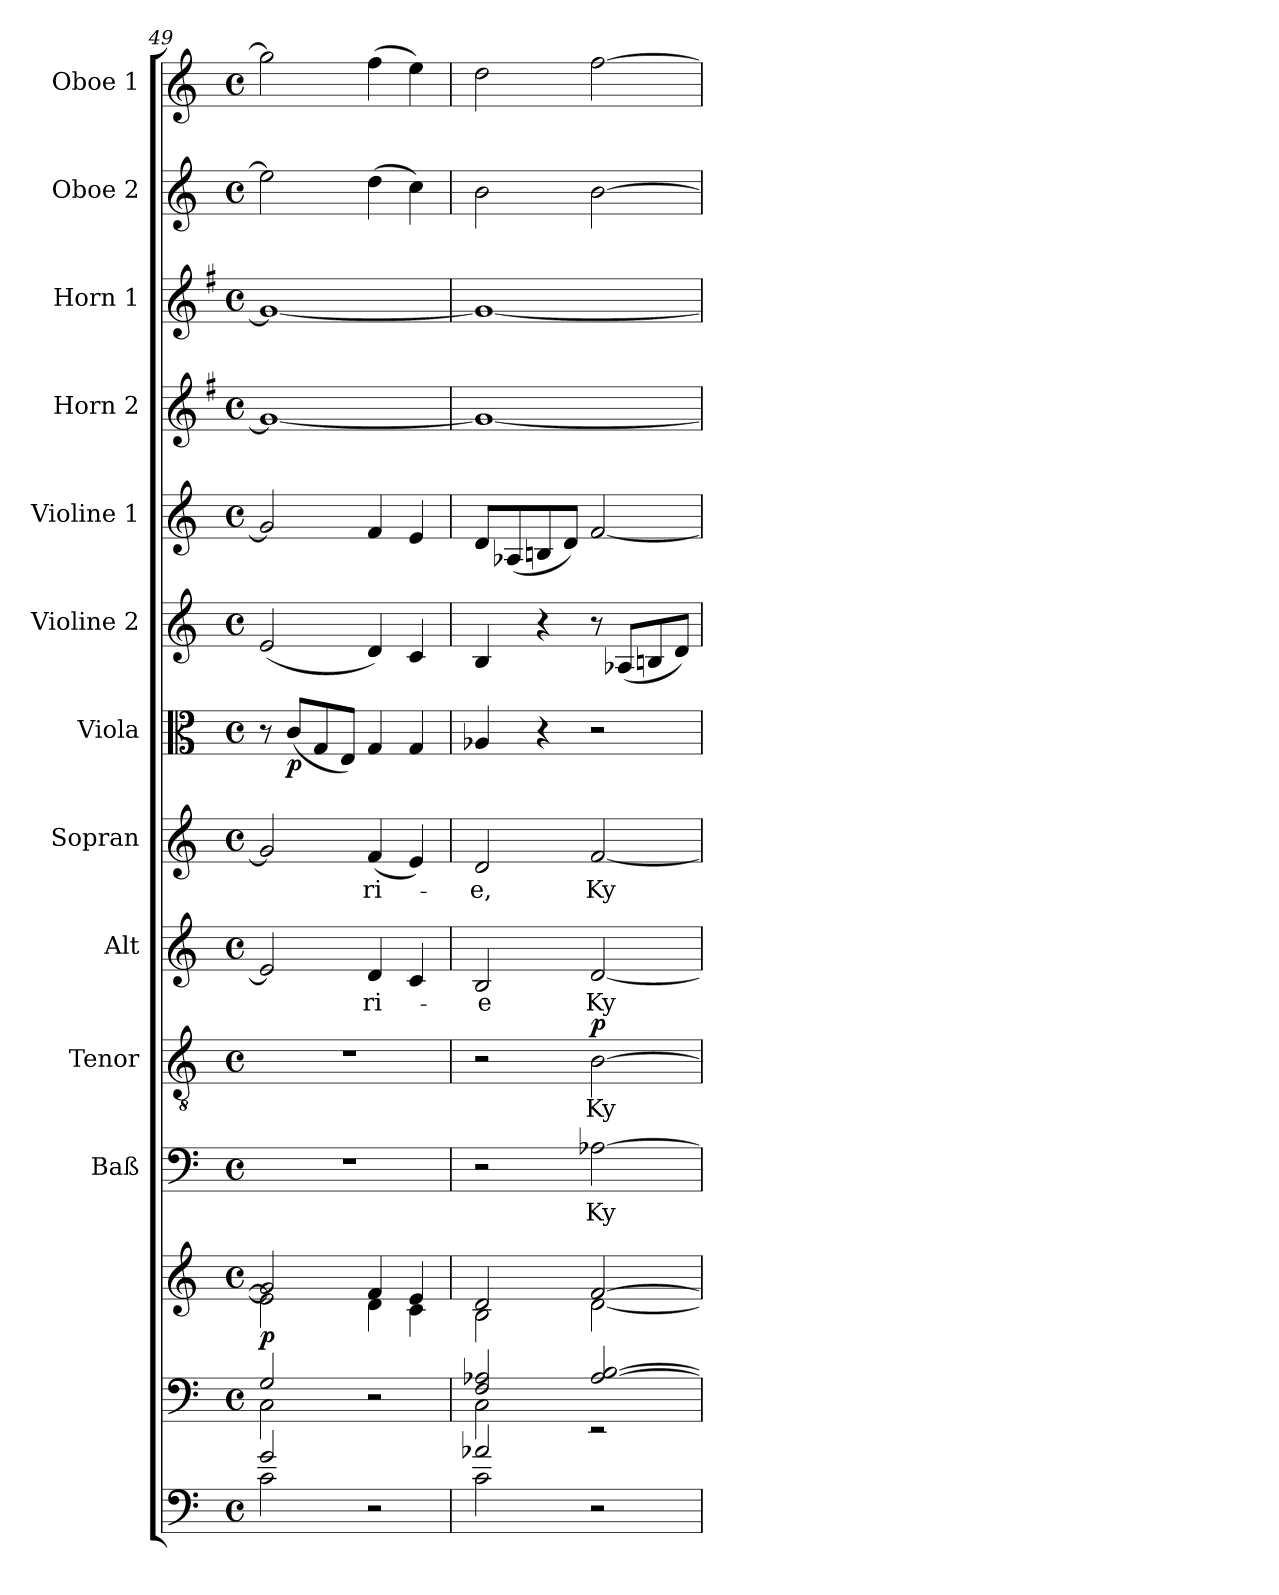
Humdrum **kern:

**kern	**kern	**kern	**dynam	**kern	**text	**kern	**text	**dynam	**kern	**text	**kern	**text	**kern	**dynam	**kern	**kern	**kern	**kern	**kern	**kern
*part13	*part12	*part12	*part12	*part11	*part11	*part10	*part10	*part10	*part9	*part9	*part8	*part8	*part7	*part7	*part6	*part5	*part4	*part3	*part2	*part1
*staff14	*staff13	*staff12	*staff12/13	*staff11	*staff11	*staff10	*staff10	*staff10	*staff9	*staff9	*staff8	*staff8	*staff7	*staff7	*staff6	*staff5	*staff4	*staff3	*staff2	*staff1
*	*	*	*	*I"Baß	*	*I"Tenor	*	*	*I"Alt	*	*I"Sopran	*	*I"Viola	*	*I"Violine 2	*I"Violine 1	*I"Horn 2	*I"Horn 1	*I"Oboe 2	*I"Oboe 1
*	*	*	*	*I'Baß	*	*I'Ten	*	*	*I'Alt	*	*I'Sop	*	*I'Vla.	*	*I'Vln. 2	*I'Vln. 1	*I'Hrn. 2	*I'Hrn. 1	*I'Ob. 2	*I'Ob. 1
!!LO:PB:g=z
*clefF4	*clefF4	*clefG2	*	*clefF4	*	*clefGv2	*	*	*clefG2	*	*clefG2	*	*clefC3	*	*clefG2	*clefG2	*clefG2	*clefG2	*clefG2	*clefG2
*ITrd7c12	*	*	*	*	*	*	*	*	*	*	*	*	*	*	*	*	*ITrd4c7	*ITrd4c7	*	*
*k[]	*k[]	*k[]	*	*k[]	*	*k[]	*	*	*k[]	*	*k[]	*	*k[]	*	*k[]	*k[]	*k[]	*k[]	*k[]	*k[]
*C:	*C:	*C:	*	*C:	*	*C:	*	*	*C:	*	*C:	*	*C:	*	*C:	*C:	*C:	*C:	*C:	*C:
*M4/4	*M4/4	*M4/4	*	*M4/4	*	*M4/4	*	*	*M4/4	*	*M4/4	*	*M4/4	*	*M4/4	*M4/4	*M4/4	*M4/4	*M4/4	*M4/4
*met(c)	*met(c)	*met(c)	*	*met(c)	*	*met(c)	*	*	*met(c)	*	*met(c)	*	*met(c)	*	*met(c)	*met(c)	*met(c)	*met(c)	*met(c)	*met(c)
=49	=49	=49	=49	=49	=49	=49	=49	=49	=49	=49	=49	=49	=49	=49	=49	=49	=49	=49	=49	=49
*^	*^	*^	*	*	*	*	*	*	*	*	*	*	*	*	*	*	*	*	*	*
!	!	!	!	!	!	!LO:DY:b	!	!	!	!	!	!	!	!	!	!	!	!	!	!	!	!	!
2G/	2C\	2G/	2C\	2g/]	2e\]	p	1r	.	1r	.	.	2e/]	.	2g/]	.	8r	.	(<2e/	2g/]	1c_	1c_	2ee\]	2gg\]
!	!	!	!	!	!	!	!	!	!	!	!	!	!	!	!	!	!LO:DY:b	!	!	!	!	!	!
.	.	.	.	.	.	.	.	.	.	.	.	.	.	.	.	(<8c/L	p	.	.	.	.	.	.
.	.	.	.	.	.	.	.	.	.	.	.	.	.	.	.	8G/	.	.	.	.	.	.	.
.	.	.	.	.	.	.	.	.	.	.	.	.	.	.	.	8E/J)	.	.	.	.	.	.	.
!	!	!	!	!	!	!	!	!	!	!	!	!	!LO:LY:b	!	!LO:LY:b	!	!	!	!	!	!	!	!
2r	2ryy	2r	2ryy	4f/	4d\	.	.	.	.	.	.	4d/	-ri-	(<4f/	-ri-	4G/	.	4d/)	4f/	.	.	(>4dd\	(>4ff\
.	.	.	.	4e/	4c\	.	.	.	.	.	.	4c/	.	4e/)	.	4G/	.	4c/	4e/	.	.	4cc\)	4ee\)
=50	=50	=50	=50	=50	=50	=50	=50	=50	=50	=50	=50	=50	=50	=50	=50	=50	=50	=50	=50	=50	=50	=50	=50
!	!	!	!	!	!	!	!	!	!	!	!	!	!LO:LY:b	!	!LO:LY:b	!	!	!	!	!	!	!	!
2A-X/	2C\	2F/ 2A-X/	2C\	2d/	2B\	.	2r	.	2r	.	.	2B/	-e	2d/	-e,	4A-X/	.	4B/	8d/L	1c_	1c_	2b\	2dd\
.	.	.	.	.	.	.	.	.	.	.	.	.	.	.	.	.	.	.	(<8A-X/	.	.	.	.
.	.	.	.	.	.	.	.	.	.	.	.	.	.	.	.	4r	.	4r	8Bn/	.	.	.	.
.	.	.	.	.	.	.	.	.	.	.	.	.	.	.	.	.	.	.	8d/J)	.	.	.	.
!	!	!	!	!	!	!	!	!LO:LY:b	!	!LO:LY:b	!LO:DY:a	!	!LO:LY:b	!	!LO:LY:b	!	!	!	!	!	!	!	!
2r	2ryy	[>2A-/ [>2B/	2rEE	[>2f/	[<2d\	] ]	[2A-X\	Ky-	[2B\	Ky-	p	[2d/	Ky-	[2f/	Ky-	2r	.	8r	[2f/	.	.	[2b\	[2ff\
.	.	.	.	.	.	.	.	.	.	.	.	.	.	.	.	.	.	(<8A-X/L	.	.	.	.	.
.	.	.	.	.	.	.	.	.	.	.	.	.	.	.	.	.	.	8Bn/	.	.	.	.	.
.	.	.	.	.	.	.	.	.	.	.	.	.	.	.	.	.	.	8d/J)	.	.	.	.	.
*v	*v	*	*	*	*	*	*	*	*	*	*	*	*	*	*	*	*	*	*	*	*	*	*
*	*v	*v	*	*	*	*	*	*	*	*	*	*	*	*	*	*	*	*	*	*	*	*
*	*	*v	*v	*	*	*	*	*	*	*	*	*	*	*	*	*	*	*	*	*	*
=	=	=	=	=	=	=	=	=	=	=	=	=	=	=	=	=	=	=	=	=
*-	*-	*-	*-	*-	*-	*-	*-	*-	*-	*-	*-	*-	*-	*-	*-	*-	*-	*-	*-	*-
